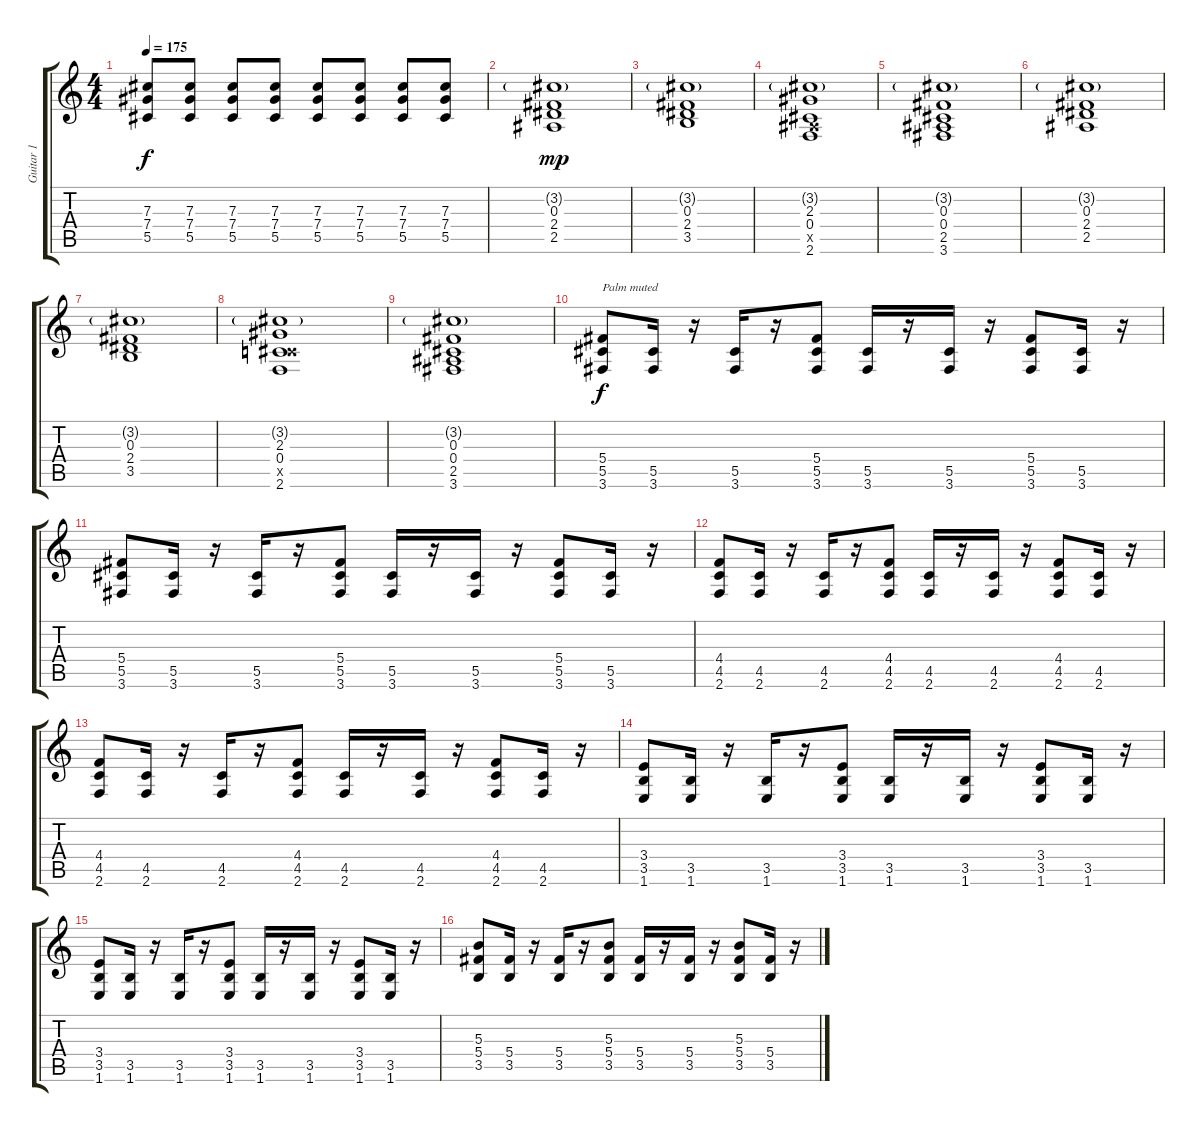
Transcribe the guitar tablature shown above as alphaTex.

\track ("Guitar 1" "Guitar 1") {instrument distortionguitar}
\staff {score tabs}
\tuning (Eb4 Bb3 Gb3 Db3 Ab2 Eb2) {hide}
\ts (4 4)
\tempo 175
\clef g2
\ks c
(7.3 7.4 5.5).8{dy f} (7.3 7.4 5.5).8 (7.3 7.4 5.5).8 (7.3 7.4 5.5).8 (7.3 7.4 5.5).8 (7.3 7.4 5.5).8 (7.3 7.4 5.5).8 (7.3 7.4 5.5).8 |
(3.2{g} 0.3 2.4 2.5).1{dy mp} |
(3.2{g} 0.3 2.4 3.5).1 |
(3.2{g} 2.3 0.4 2.5{x} 2.6).1 |
(3.2{g} 0.3 0.4 2.5 3.6).1 |
(3.2{g} 0.3 2.4 2.5).1 |
(3.2{g} 0.3 2.4 3.5).1 |
(3.2{g} 2.3 0.4 4.5{x} 2.6).1 |
(3.2{g} 0.3 0.4 2.5 3.6).1 |
(5.4 5.5 3.6).8{txt "Palm muted" dy f} (5.5 3.6).16 r.16 (5.5 3.6).16 r.16 (5.4 5.5 3.6).8 (5.5 3.6).16 r.16 (5.5 3.6).16 r.16 (5.4 5.5 3.6).8 (5.5 3.6).16 r.16 |
(5.4 5.5 3.6).8 (5.5 3.6).16 r.16 (5.5 3.6).16 r.16 (5.4 5.5 3.6).8 (5.5 3.6).16 r.16 (5.5 3.6).16 r.16 (5.4 5.5 3.6).8 (5.5 3.6).16 r.16 |
(4.4 4.5 2.6).8 (4.5 2.6).16 r.16 (4.5 2.6).16 r.16 (4.4 4.5 2.6).8 (4.5 2.6).16 r.16 (4.5 2.6).16 r.16 (4.4 4.5 2.6).8 (4.5 2.6).16 r.16 |
(4.4 4.5 2.6).8 (4.5 2.6).16 r.16 (4.5 2.6).16 r.16 (4.4 4.5 2.6).8 (4.5 2.6).16 r.16 (4.5 2.6).16 r.16 (4.4 4.5 2.6).8 (4.5 2.6).16 r.16 |
(3.4 3.5 1.6).8 (3.5 1.6).16 r.16 (3.5 1.6).16 r.16 (3.4 3.5 1.6).8 (3.5 1.6).16 r.16 (3.5 1.6).16 r.16 (3.4 3.5 1.6).8 (3.5 1.6).16 r.16 |
(3.4 3.5 1.6).8 (3.5 1.6).16 r.16 (3.5 1.6).16 r.16 (3.4 3.5 1.6).8 (3.5 1.6).16 r.16 (3.5 1.6).16 r.16 (3.4 3.5 1.6).8 (3.5 1.6).16 r.16 |
(5.3 5.4 3.5).8 (5.4 3.5).16 r.16 (5.4 3.5).16 r.16 (5.3 5.4 3.5).8 (5.4 3.5).16 r.16 (5.4 3.5).16 r.16 (5.3 5.4 3.5).8 (5.4 3.5).16 r.16
